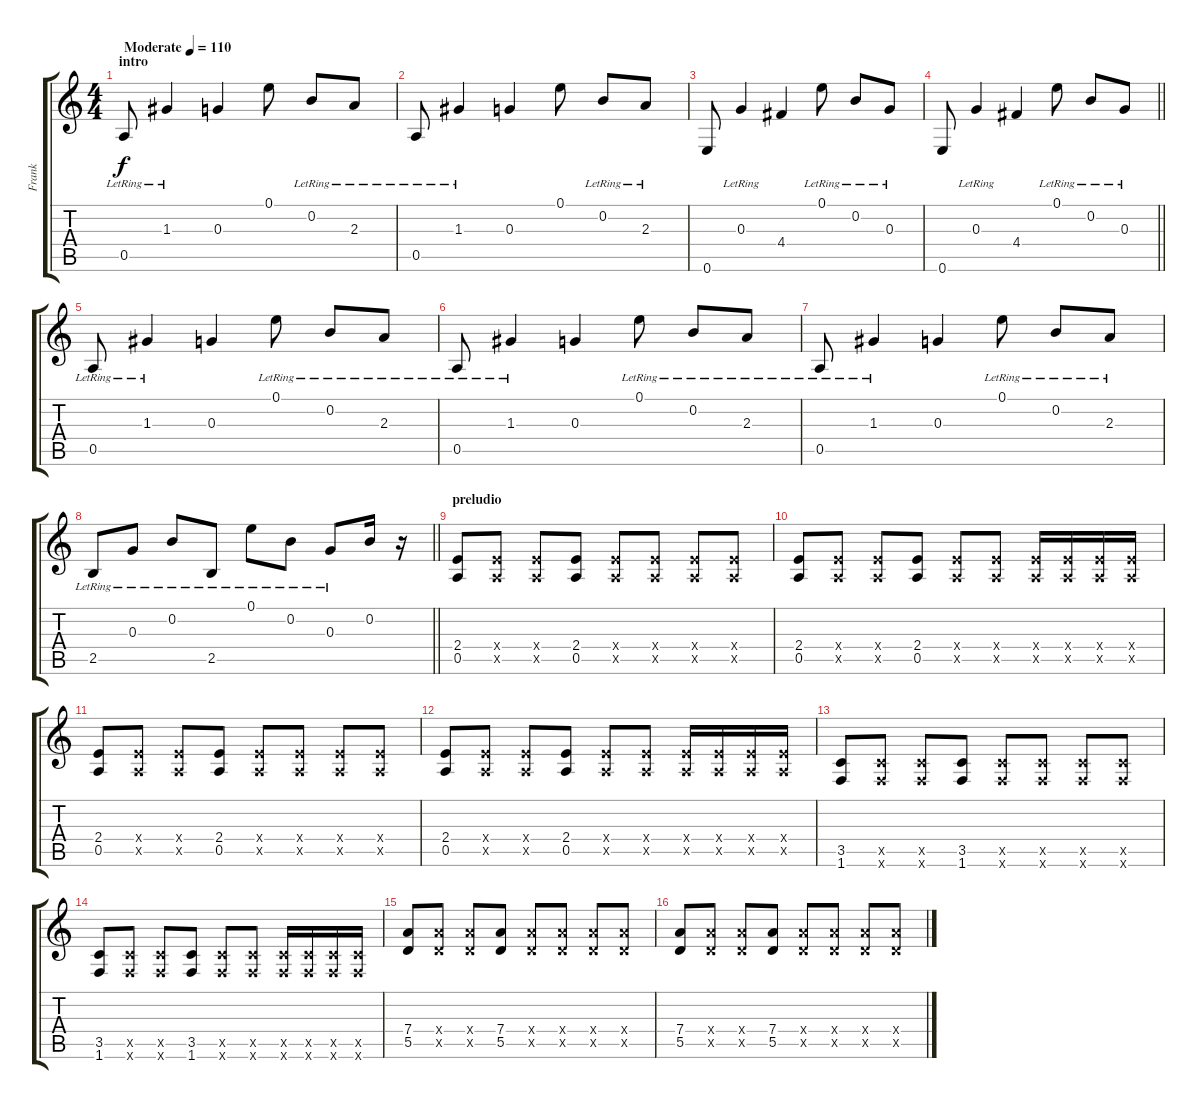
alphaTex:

\track ("Frank" "Frank") {instrument distortionguitar}
\staff {score tabs}
\tuning (E4 B3 G3 D3 A2 E2) {hide}
\ts (4 4)
\section ("" "intro")
\tempo (110 "Moderate")
\clef g2
\ks c
0.5{lr}.8{dy f volume 16 instrument acousticguitarnylon} 1.3{lr}.4 0.3.4 0.1.8 0.2{lr}.8 2.3{lr}.8 |
0.5{lr}.8 1.3{lr}.4 0.3.4 0.1.8 0.2{lr}.8 2.3{lr}.8 |
0.6.8 0.3{lr}.4 4.4.4 0.1{lr}.8 0.2{lr}.8 0.3{lr}.8 |
\barLineRight lightlight
0.6.8 0.3{lr}.4 4.4.4 0.1{lr}.8 0.2{lr}.8 0.3{lr}.8 |
0.5{lr}.8 1.3{lr}.4 0.3.4 0.1{lr}.8 0.2{lr}.8 2.3{lr}.8 |
0.5{lr}.8 1.3{lr}.4 0.3.4 0.1{lr}.8 0.2{lr}.8 2.3{lr}.8 |
0.5{lr}.8 1.3{lr}.4 0.3.4 0.1{lr}.8 0.2{lr}.8 2.3{lr}.8 |
\barLineRight lightlight
2.5{lr}.8 0.3{lr}.8 0.2{lr}.8 2.5{lr}.8 0.1{lr}.8 0.2{lr}.8 0.3{lr}.8 0.2.16 r.16 |
\section ("" "preludio")
(2.4 0.5).8{volume 7 instrument distortionguitar} (2.4{x} 0.5{x}).8 (2.4{x} 0.5{x}).8 (2.4 0.5).8 (2.4{x} 0.5{x}).8 (2.4{x} 0.5{x}).8 (2.4{x} 0.5{x}).8 (2.4{x} 0.5{x}).8 |
(2.4 0.5).8 (2.4{x} 0.5{x}).8 (2.4{x} 0.5{x}).8 (2.4 0.5).8 (2.4{x} 0.5{x}).8 (2.4{x} 0.5{x}).8 (2.4{x} 0.5{x}).16 (2.4{x} 0.5{x}).16 (2.4{x} 0.5{x}).16 (2.4{x} 0.5{x}).16 |
(2.4 0.5).8 (2.4{x} 0.5{x}).8 (2.4{x} 0.5{x}).8 (2.4 0.5).8 (2.4{x} 0.5{x}).8 (2.4{x} 0.5{x}).8 (2.4{x} 0.5{x}).8 (2.4{x} 0.5{x}).8 |
(2.4 0.5).8 (2.4{x} 0.5{x}).8 (2.4{x} 0.5{x}).8 (2.4 0.5).8 (2.4{x} 0.5{x}).8 (2.4{x} 0.5{x}).8 (2.4{x} 0.5{x}).16 (2.4{x} 0.5{x}).16 (2.4{x} 0.5{x}).16 (2.4{x} 0.5{x}).16 |
(3.5 1.6).8 (3.5{x} 1.6{x}).8 (3.5{x} 1.6{x}).8 (3.5 1.6).8 (3.5{x} 1.6{x}).8 (3.5{x} 1.6{x}).8 (3.5{x} 1.6{x}).8 (3.5{x} 1.6{x}).8 |
(3.5 1.6).8 (3.5{x} 1.6{x}).8 (3.5{x} 1.6{x}).8 (3.5 1.6).8 (3.5{x} 1.6{x}).8 (3.5{x} 1.6{x}).8 (3.5{x} 1.6{x}).16 (3.5{x} 1.6{x}).16 (3.5{x} 1.6{x}).16 (3.5{x} 1.6{x}).16 |
(7.4 5.5).8 (7.4{x} 5.5{x}).8 (7.4{x} 5.5{x}).8 (7.4 5.5).8 (7.4{x} 5.5{x}).8 (7.4{x} 5.5{x}).8 (7.4{x} 5.5{x}).8 (7.4{x} 5.5{x}).8 |
(7.4 5.5).8 (7.4{x} 5.5{x}).8 (7.4{x} 5.5{x}).8 (7.4 5.5).8 (7.4{x} 5.5{x}).8 (7.4{x} 5.5{x}).8 (7.4{x} 5.5{x}).8 (7.4{x} 5.5{x}).8
